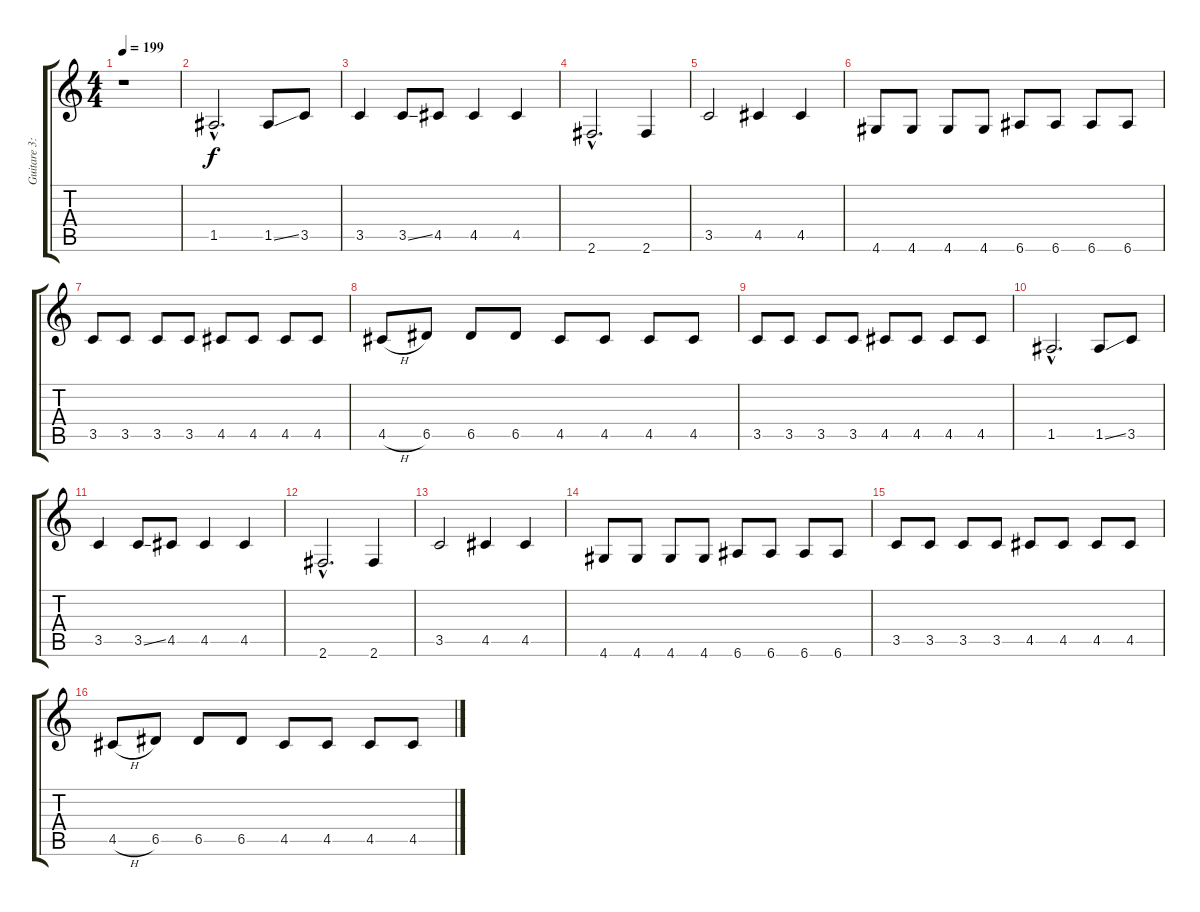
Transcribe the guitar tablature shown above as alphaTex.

\track ("Guitare 3: Distorsion" "Guitare 3:") {instrument distortionguitar}
\staff {score tabs}
\tuning (E4 B3 G3 D3 A2 E2) {hide}
\ts (4 4)
\tempo 199
\clef g2
\ks c
r.1{dy f} |
1.5{hac}.2{d} 1.5{ss}.8 3.5.8 |
3.5.4 3.5{ss}.8 4.5.8 4.5.4 4.5.4 |
2.6{hac}.2{d} 2.6.4 |
3.5.2 4.5.4 4.5.4 |
4.6.8 4.6.8 4.6.8 4.6.8 6.6.8 6.6.8 6.6.8 6.6.8 |
3.5.8 3.5.8 3.5.8 3.5.8 4.5.8 4.5.8 4.5.8 4.5.8 |
4.5{h}.8 6.5.8 6.5.8 6.5.8 4.5.8 4.5.8 4.5.8 4.5.8 |
3.5.8 3.5.8 3.5.8 3.5.8 4.5.8 4.5.8 4.5.8 4.5.8 |
1.5{hac}.2{d} 1.5{ss}.8 3.5.8 |
3.5.4 3.5{ss}.8 4.5.8 4.5.4 4.5.4 |
2.6{hac}.2{d} 2.6.4 |
3.5.2 4.5.4 4.5.4 |
4.6.8 4.6.8 4.6.8 4.6.8 6.6.8 6.6.8 6.6.8 6.6.8 |
3.5.8 3.5.8 3.5.8 3.5.8 4.5.8 4.5.8 4.5.8 4.5.8 |
4.5{h}.8 6.5.8 6.5.8 6.5.8 4.5.8 4.5.8 4.5.8 4.5.8
